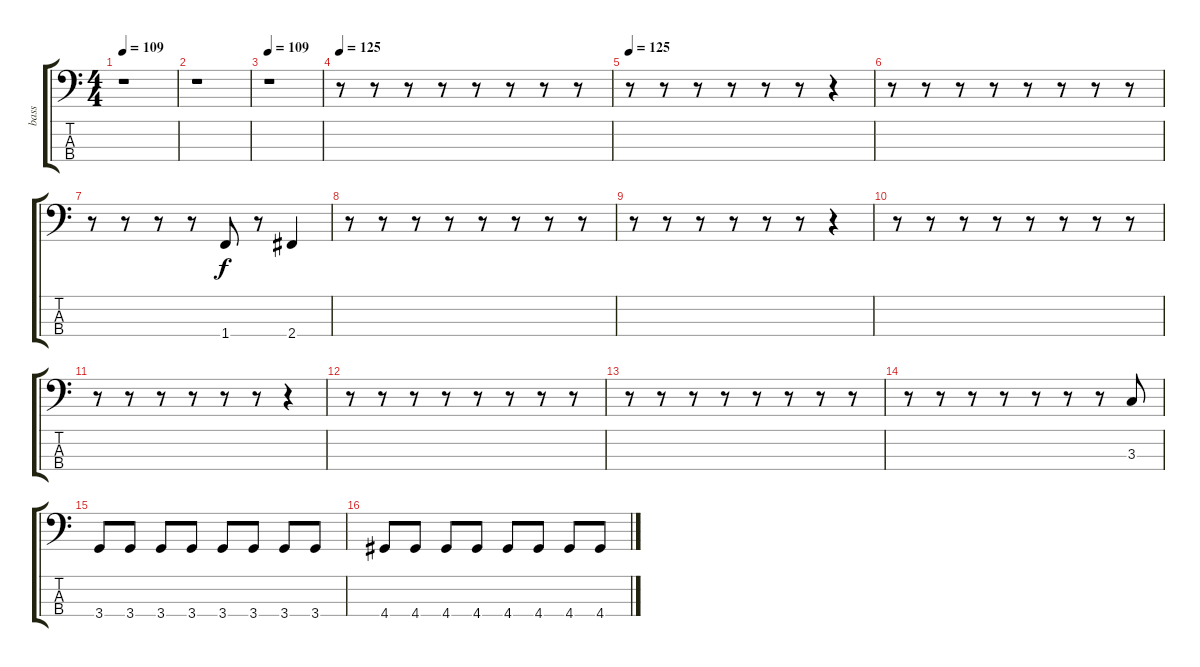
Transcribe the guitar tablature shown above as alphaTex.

\track ("bass" "bass") {instrument electricbassfinger}
\staff {score tabs}
\tuning (G2 D2 A1 E1) {hide}
\ts (4 4)
\tempo 109
\clef f4
\ks c
r.1{dy f} |
r.1 |
\tempo 109
r.1 |
\tempo 125
r.8 r.8 r.8 r.8 r.8 r.8 r.8 r.8 |
\tempo 125
r.8 r.8 r.8 r.8 r.8 r.8 r.4 |
r.8 r.8 r.8 r.8 r.8 r.8 r.8 r.8 |
r.8 r.8 r.8 r.8 1.4.8 r.8 2.4.4 |
r.8 r.8 r.8 r.8 r.8 r.8 r.8 r.8 |
r.8 r.8 r.8 r.8 r.8 r.8 r.4 |
r.8 r.8 r.8 r.8 r.8 r.8 r.8 r.8 |
r.8 r.8 r.8 r.8 r.8 r.8 r.4 |
r.8 r.8 r.8 r.8 r.8 r.8 r.8 r.8 |
r.8 r.8 r.8 r.8 r.8 r.8 r.8 r.8 |
r.8 r.8 r.8 r.8 r.8 r.8 r.8 3.3.8 |
3.4.8 3.4.8 3.4.8 3.4.8 3.4.8 3.4.8 3.4.8 3.4.8 |
4.4.8 4.4.8 4.4.8 4.4.8 4.4.8 4.4.8 4.4.8 4.4.8
